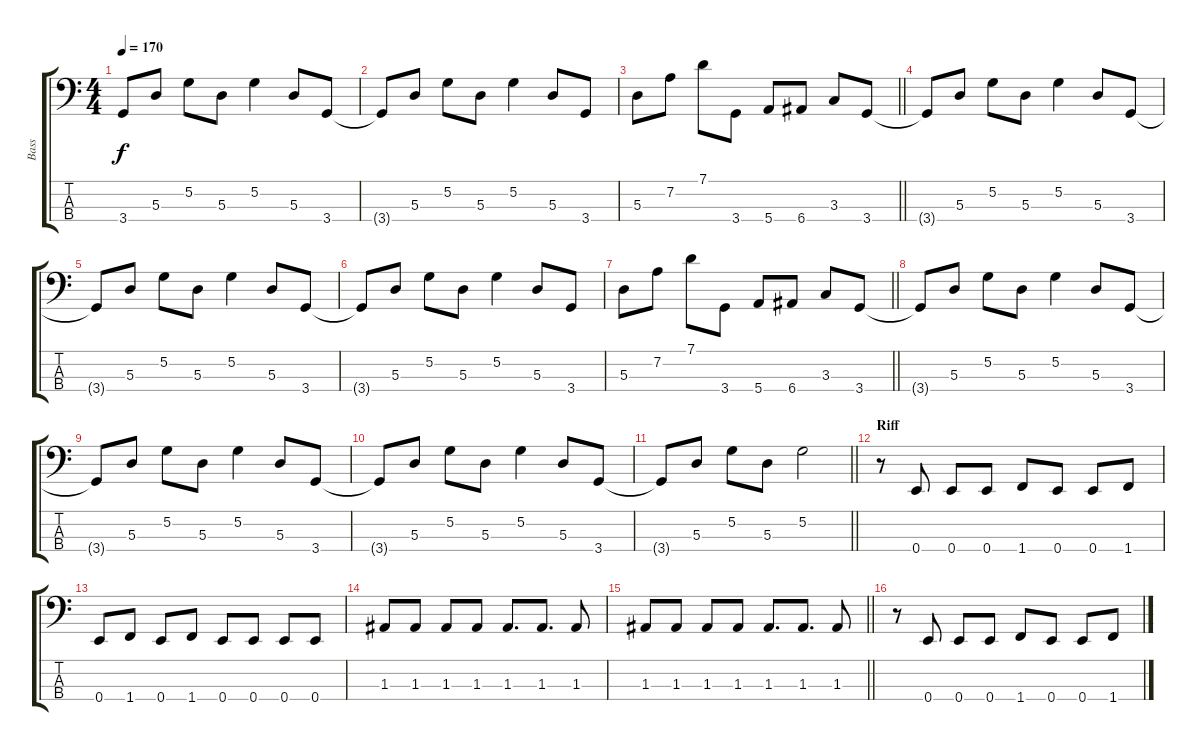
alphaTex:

\track ("Bass" "Bass") {instrument electricbassfinger}
\staff {score tabs}
\tuning (G2 D2 A1 E1) {hide}
\ts (4 4)
\tempo 170
\clef f4
\ks c
3.4{t}.8{dy f} 5.3.8 5.2.8 5.3.8 5.2.4 5.3.8 3.4.8 |
3.4{t}.8 5.3.8 5.2.8 5.3.8 5.2.4 5.3.8 3.4.8 |
\barLineRight lightlight
5.3.8 7.2.8 7.1.8 3.4.8 5.4.8 6.4.8 3.3.8 3.4.8 |
\section ("" "")
3.4{t}.8 5.3.8 5.2.8 5.3.8 5.2.4 5.3.8 3.4.8 |
3.4{t}.8 5.3.8 5.2.8 5.3.8 5.2.4 5.3.8 3.4.8 |
3.4{t}.8 5.3.8 5.2.8 5.3.8 5.2.4 5.3.8 3.4.8 |
\barLineRight lightlight
5.3.8 7.2.8 7.1.8 3.4.8 5.4.8 6.4.8 3.3.8 3.4.8 |
\section ("" "")
3.4{t}.8 5.3.8 5.2.8 5.3.8 5.2.4 5.3.8 3.4.8 |
3.4{t}.8 5.3.8 5.2.8 5.3.8 5.2.4 5.3.8 3.4.8 |
3.4{t}.8 5.3.8 5.2.8 5.3.8 5.2.4 5.3.8 3.4.8 |
\barLineRight lightlight
3.4{t}.8 5.3.8 5.2.8 5.3.8 5.2.2 |
\section ("" "Riff")
r.8 0.4.8 0.4.8 0.4.8 1.4.8 0.4.8 0.4.8 1.4.8 |
0.4.8 1.4.8 0.4.8 1.4.8 0.4.8 0.4.8 0.4.8 0.4.8 |
1.3.8 1.3.8 1.3.8 1.3.8 1.3.8{d} 1.3.8{d} 1.3.8 |
\barLineRight lightlight
1.3.8 1.3.8 1.3.8 1.3.8 1.3.8{d} 1.3.8{d} 1.3.8 |
\section ("" "")
r.8 0.4.8 0.4.8 0.4.8 1.4.8 0.4.8 0.4.8 1.4.8
